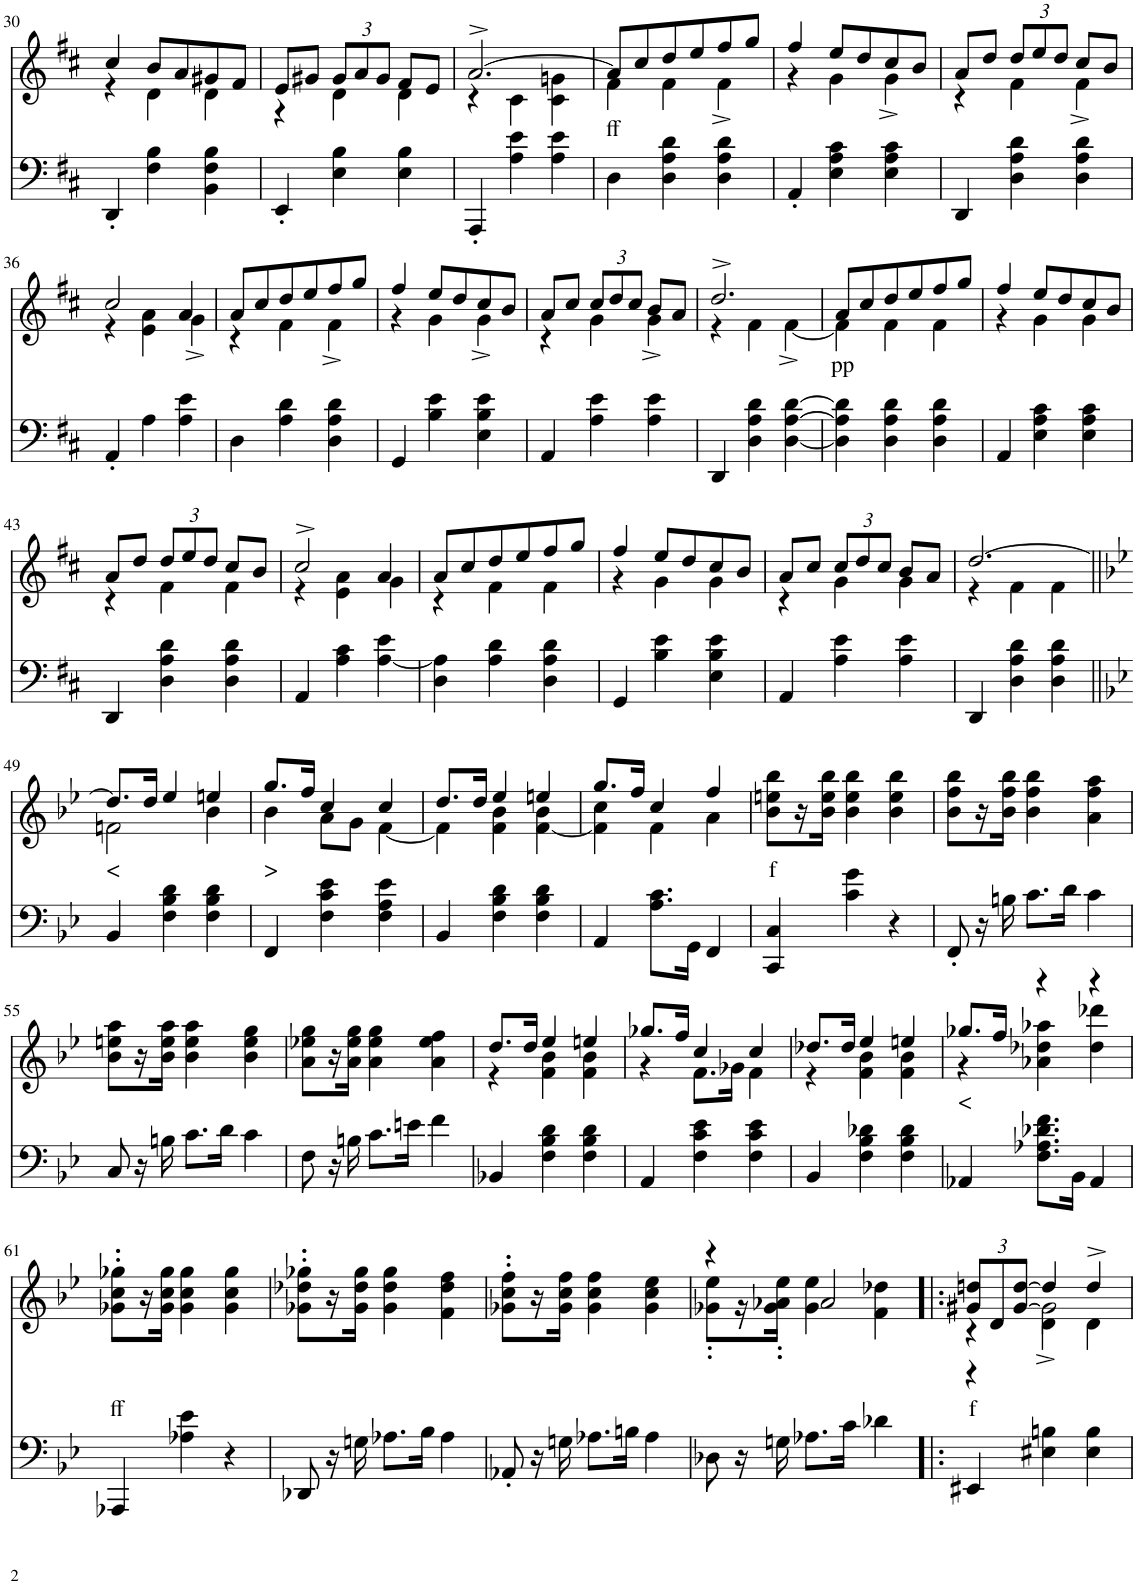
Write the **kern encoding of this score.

**kern	**kern	**text
*part2	*part1	*part1
*staff2	*staff1	*staff1
*I"piano	*I"piano	*
*I'Pno	*I'Pno	*
!!LO:PB:g=z
*clefF4	*clefG2	*
*k[f#c#]	*k[f#c#]	*
*D:	*D:	*
*M3/4	*M3/4	*
=30	=30	=30
*	*^	*
4DD'/	4cc#/	4r	.
4F#\ 4B\	8b/L	4d\	.
.	8a/	.	.
4BB\ 4F#\ 4B\	8g#X/	4d\	.
.	8f#/J	.	.
=31	=31	=31	=31
4EE'/	8e/L	4r	.
.	8g#X/J	.	.
*	*Xbrackettup	*	*
4E\ 4B\	12g#/L	4d\	.
.	12a/	.	.
.	12g#/J	.	.
4E\ 4B\	8f#/L	4d\	.
.	8e/J	.	.
=32	=32	=32	=32
4AAA'/	[2.a^/	4r	.
4A\ 4e\	.	4c#\	.
4A\ 4e\	.	4c#\ 4gn\	.
=33	=33	=33	=33
!	!	!	!LO:LY:b
4D\	8a/L]	4f#\	ff
.	8cc#/	.	.
4D\ 4A\ 4d\	8dd/	4f#\	.
.	8ee/	.	.
4D\ 4A\ 4d\	8ff#/	4f#^\	.
.	8gg/J	.	.
=34	=34	=34	=34
4AA'/	4ff#/	4r	.
4E\ 4A\ 4c#\	8ee/L	4g\	.
.	8dd/	.	.
4E\ 4A\ 4c#\	8cc#/	4g^\	.
.	8b/J	.	.
=35	=35	=35	=35
4DD/	8a/L	4r	.
.	8dd/J	.	.
4D\ 4A\ 4d\	12dd/L	4f#\	.
.	12ee/	.	.
.	12dd/J	.	.
4D\ 4A\ 4d\	8cc#/L	4f#^\	.
.	8b/J	.	.
!!LO:LB:g=z	!!
=36	=36	=36	=36
4AA'/	2cc#/	4r	.
4A\	.	4e\ 4a\	.
4A\ 4e\	4a/	4g^\	.
=37	=37	=37	=37
4D\	8a/L	4r	.
.	8cc#/	.	.
4A\ 4d\	8dd/	4f#\	.
.	8ee/	.	.
4D\ 4A\ 4d\	8ff#/	4f#^\	.
.	8gg/J	.	.
=38	=38	=38	=38
4GG/	4ff#/	4r	.
4B\ 4e\	8ee/L	4g\	.
.	8dd/	.	.
4E\ 4B\ 4e\	8cc#/	4g^\	.
.	8b/J	.	.
=39	=39	=39	=39
4AA/	8a/L	4r	.
.	8cc#/J	.	.
4A\ 4e\	12cc#/L	4g\	.
.	12dd/	.	.
.	12cc#/J	.	.
4A\ 4e\	8b/L	4g^\	.
.	8a/J	.	.
=40	=40	=40	=40
4DD/	2.dd^/	4r	.
4D\ 4A\ 4d\	.	4f#\	.
[4D\ [4A\ [4d\	.	[4f#^\	.
=41	=41	=41	=41
!	!	!	!LO:LY:b
4D\] 4A\] 4d\]	8a/L	4f#\]	pp
.	8cc#/	.	.
4D\ 4A\ 4d\	8dd/	4f#\	.
.	8ee/	.	.
4D\ 4A\ 4d\	8ff#/	4f#\	.
.	8gg/J	.	.
=42	=42	=42	=42
4AA/	4ff#/	4r	.
4E\ 4A\ 4c#\	8ee/L	4g\	.
.	8dd/	.	.
4E\ 4A\ 4c#\	8cc#/	4g\	.
.	8b/J	.	.
!!LO:LB:g=z	!!
=43	=43	=43	=43
4DD/	8a/L	4r	.
.	8dd/J	.	.
4D\ 4A\ 4d\	12dd/L	4f#\	.
.	12ee/	.	.
.	12dd/J	.	.
4D\ 4A\ 4d\	8cc#/L	4f#\	.
.	8b/J	.	.
=44	=44	=44	=44
4AA/	2cc#^/	4r	.
4A\ 4c#\	.	4e\ 4a\	.
[4A\ 4e\	4a/	4g\	.
=45	=45	=45	=45
4D\ 4A\]	8a/L	4r	.
.	8cc#/	.	.
4A\ 4d\	8dd/	4f#\	.
.	8ee/	.	.
4D\ 4A\ 4d\	8ff#/	4f#\	.
.	8gg/J	.	.
=46	=46	=46	=46
4GG/	4ff#/	4r	.
4B\ 4e\	8ee/L	4g\	.
.	8dd/	.	.
4E\ 4B\ 4e\	8cc#/	4g\	.
.	8b/J	.	.
=47	=47	=47	=47
4AA/	8a/L	4r	.
.	8cc#/J	.	.
4A\ 4e\	12cc#/L	4g\	.
.	12dd/	.	.
.	12cc#/J	.	.
4A\ 4e\	8b/L	4g\	.
.	8a/J	.	.
=48	=48	=48	=48
4DD/	[2.dd/	4r	.
4D\ 4A\ 4d\	.	4f#\	.
4D\ 4A\ 4d\	.	4f#\	.
!!LO:LB:g=z	!!
=49||	=49||	=49||	=49||
*k[b-e-]	*k[b-e-]	*	*
!	!	!	!LO:LY:b
4BB-/	8.dd/L]	2fn\	<
.	16dd/Jk	.	.
4F\ 4B-\ 4d\	4ee-/	.	.
4F\ 4B-\ 4d\	4een/	4b-\	.
=50	=50	=50	=50
!	!	!	!LO:LY:b
4FF/	8.gg/L	4b-\	>
.	16ff/Jk	.	.
4F\ 4c\ 4e-\	4cc/	8a\L	.
.	.	8g\J	.
4F\ 4A\ 4e-\	4cc/	[4f\	.
=51	=51	=51	=51
4BB-/	8.dd/L	4f\]	.
.	16dd/Jk	.	.
4F\ 4B-\ 4d\	4ee-/	4f\ 4b-\	.
4F\ 4B-\ 4d\	4een/	[4f\ 4b-\	.
=52	=52	=52	=52
4AA/	8.gg/L	4f\] 4cc\	.
.	16ff/Jk	.	.
8.A\ 8.c\L	4cc/	4f\	.
16GG\Jk	.	.	.
4FF/	4ff/	4a\	.
=53	=53	=53	=53
!	!	!	!LO:LY:b
*	*v	*v	*
4CC/ 4C/	8b-\ 8een\ 8bb-\L	f
.	16r	.
.	16b-\ 16ee\ 16bb-\JJ	.
4c\ 4g\	4b-\ 4ee\ 4bb-\	.
4r	4b-\ 4ee\ 4bb-\	.
=54	=54	=54
8FF'/	8b-\ 8ff\ 8bb-\L	.
16r	16r	.
16Bn\	16b-\ 16ff\ 16bb-\JJ	.
8.c\L	4b-\ 4ff\ 4bb-\	.
16d\Jk	.	.
4c\	4a\ 4ff\ 4aa\	.
!!LO:LB:g=z
=55	=55	=55
8C/	8b-\ 8een\ 8aa\L	.
16r	16r	.
16Bn\	16b-\ 16ee\ 16aa\JJ	.
8.c\L	4b-\ 4ee\ 4aa\	.
16d\Jk	.	.
4c\	4b-\ 4ee\ 4gg\	.
=56	=56	=56
8F\	8a\ 8ee-X\ 8gg\L	.
16r	16r	.
16Bn\	16a\ 16ee-\ 16gg\JJ	.
8.c\L	4a\ 4ee-\ 4gg\	.
16en\Jk	.	.
4f\	4a\ 4ee-\ 4ff\	.
=57	=57	=57
*	*^	*
4BB-X/	8.dd/L	4r	.
.	16dd/Jk	.	.
4F\ 4B-\ 4d\	4ee-/	4f\ 4b-\	.
4F\ 4B-\ 4d\	4een/	4f\ 4b-\	.
=58	=58	=58	=58
4AA/	8.gg-X/L	4r	.
.	16ff/Jk	.	.
4F\ 4c\ 4e-\	4cc/	8.f\L	.
.	.	16g-X\Jk	.
4F\ 4c\ 4e-\	4cc/	4f\	.
=59	=59	=59	=59
4BB-/	8.dd-X/L	4r	.
.	16dd-/Jk	.	.
4F\ 4B-\ 4d-X\	4ee-/	4f\ 4b-\	.
4F\ 4B-\ 4d-\	4een/	4f\ 4b-\	.
=60	=60	=60	=60
!	!	!	!LO:LY:b
4AA-X/	8.gg-X/L	4r	<
.	16ff/Jk	.	.
8.F\ 8.A-X\ 8.d-X\ 8.f\L	4r	4a-X\ 4dd-X\ 4aa-X\	.
16BB-\Jk	.	.	.
4AA-/	4r	4dd-\ 4ddd-X\	.
!!LO:LB:g=z
=61	=61	=61	=61
!	!	!	!LO:LY:b
*	*v	*v	*
4AAA-X/	8g-X\' 8cc\' 8gg-X\'L	ff
.	16r	.
.	16g-\ 16cc\ 16gg-\JJ	.
4A-X\ 4e-\	4g-\ 4cc\ 4gg-\	.
4r	4g-\ 4cc\ 4gg-\	.
=62	=62	=62
8DD-X/	8g-X\' 8dd-X\' 8gg-X\'L	.
16r	16r	.
16Gn\	16g-\ 16dd-\ 16gg-\JJ	.
8.A-X\L	4g-\ 4dd-\ 4gg-\	.
16B-\Jk	.	.
4A-\	4f\ 4dd-\ 4ff\	.
=63	=63	=63
8AA-X'/	8g-X\' 8cc\' 8ff\'L	.
16r	16r	.
16Gn\	16g-\ 16cc\ 16ff\JJ	.
8.A-X\L	4g-\ 4cc\ 4ff\	.
16Bn\Jk	.	.
4A-\	4g-\ 4cc\ 4ee-\	.
=64	=64	=64
*	*^	*
8D-X\	4r	8g-X\' 8ee-\'L	.
16r	.	16r	.
16Gn\	.	16g-\' 16a-X\' 16ee-\'JJ	.
8.A-X\L	2a-/	4g-\ 4ee-\	.
16c\Jk	.	.	.
4d-X\	.	4f\ 4dd-X\	.
=65!|:	=65!|:	=65!|:	=65!|:
*	*	*^	*
!	!	!	!	!LO:LY:b
4EE#X/	12g#X/ 12ddn/L	4r	4r	f
.	12d/	.	.	.
.	[12g#/ [12dd/J	.	.	.
4E#X\ 4Bn\	4dd/]	2g#\]	4d^\	.
4E#\ 4B\	4dd^/	.	4d\	.
*	*v	*v	*v	*
=	=	=
*-	*-	*-
